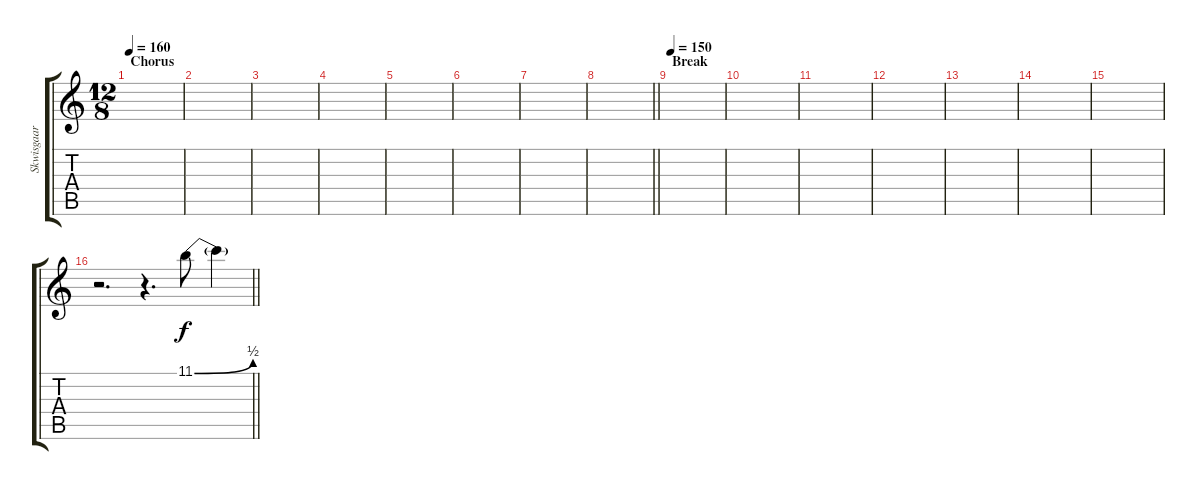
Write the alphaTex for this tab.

\track ("Skwisgaar Skwigelf (Solo Guitar)" "Skwisgaar ") {instrument distortionguitar}
\staff {score tabs}
\tuning (C4 G3 Eb3 Bb2 F2 C2) {hide}
\ts (12 8)
\section ("" "Chorus")
\tempo 160
\clef g2
\ks c
|
|
|
|
|
|
|
\barLineRight lightlight
|
\section ("" "Break")
\tempo 150
|
|
|
|
|
|
|
\barLineRight lightlight
r.2{d} r.4{d} 11.1{be (bend 0 0 60 2)}.8 11.1{t}.4
